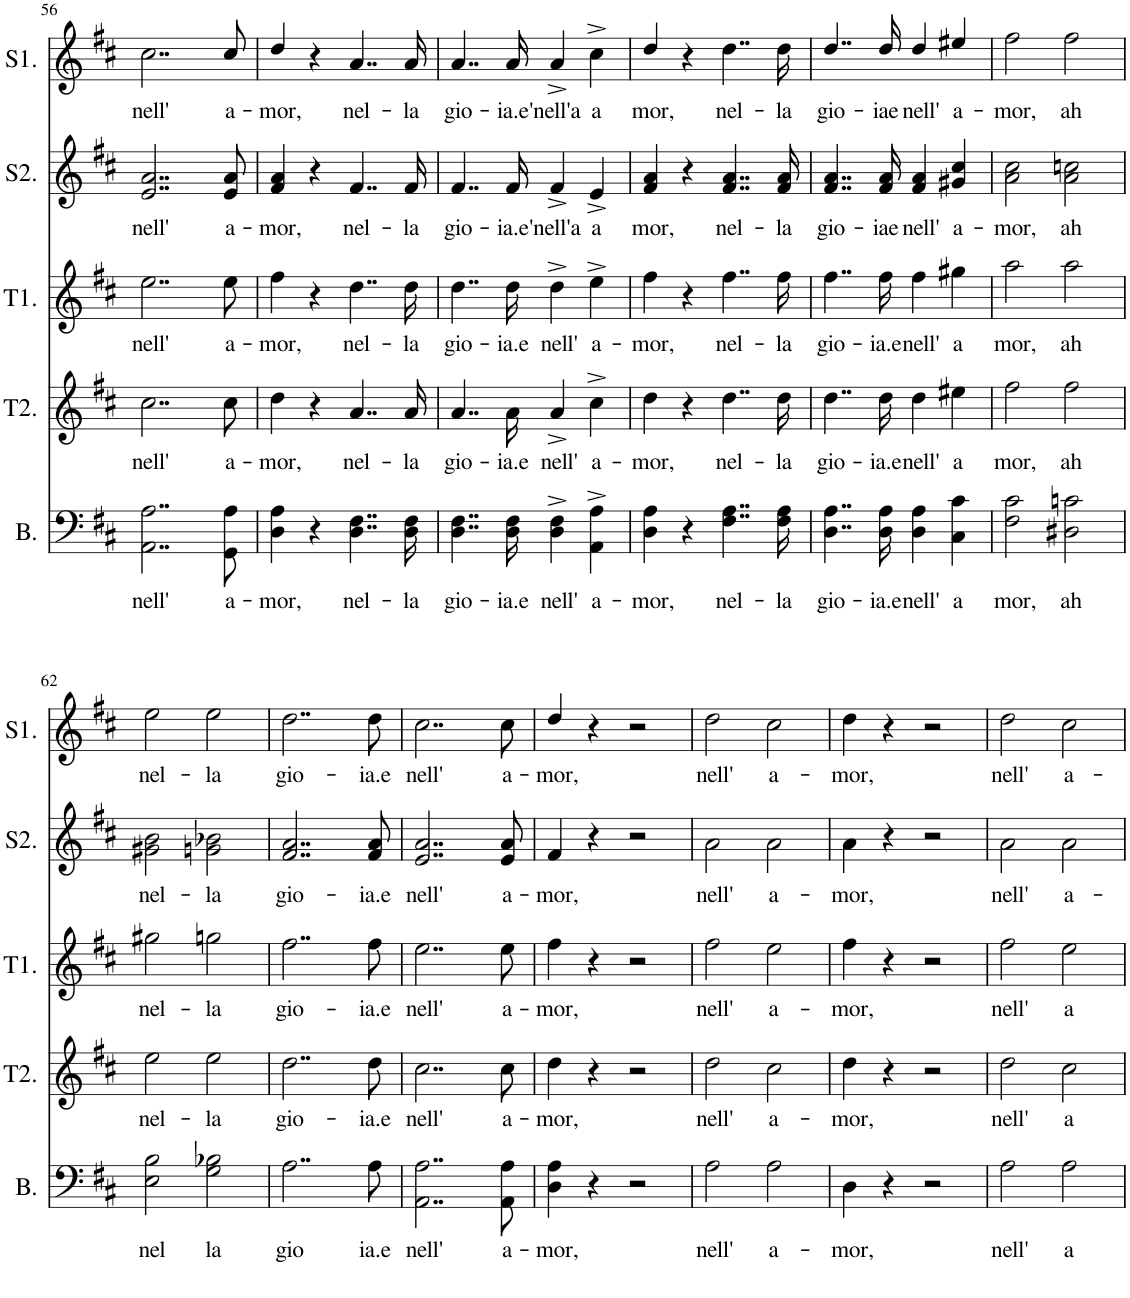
**kern	**text	**kern	**text	**kern	**text	**kern	**text	**kern	**text
*part5	*part5	*part4	*part4	*part3	*part3	*part2	*part2	*part1	*part1
*staff5	*staff5	*staff4	*staff4	*staff3	*staff3	*staff2	*staff2	*staff1	*staff1
*I"Basse	*	*I"Tenor 2	*	*I"Tenor 1	*	*I"Soprano 2	*	*I"Soprano 1	*
*I'B.	*	*I'T2.	*	*I'T1.	*	*I'S2.	*	*I'S1.	*
!!LO:PB:g=z
*clefF4	*	*clefG2	*	*clefG2	*	*clefG2	*	*clefG2	*
*k[f#c#]	*	*k[f#c#]	*	*k[f#c#]	*	*k[f#c#]	*	*k[f#c#]	*
=56	=56	=56	=56	=56	=56	=56	=56	=56	=56
!	!LO:LY:b	!	!LO:LY:b	!	!LO:LY:b	!	!LO:LY:b	!	!LO:LY:b
2..AA\ 2..A\	nell'	2..cc#\	nell'	2..ee\	nell'	2..e/ 2..a/	nell'	2..cc#\	nell'
!	!LO:LY:b	!	!LO:LY:b	!	!LO:LY:b	!	!LO:LY:b	!	!LO:LY:b
8GG\ 8A\	a-	8cc#\	a-	8ee\	a-	8e/ 8a/	a-	8cc#/	a-
=57	=57	=57	=57	=57	=57	=57	=57	=57	=57
!	!LO:LY:b	!	!LO:LY:b	!	!LO:LY:b	!	!LO:LY:b	!	!LO:LY:b
4D\ 4A\	-mor,	4dd\	-mor,	4ff#\	-mor,	4f#/ 4a/	-mor,	4dd/	-mor,
4r	.	4r	.	4r	.	4r	.	4r	.
!	!LO:LY:b	!	!LO:LY:b	!	!LO:LY:b	!	!LO:LY:b	!	!LO:LY:b
4..D\ 4..F#\	nel-	4..a/	nel-	4..dd\	nel-	4..f#/	nel-	4..a/	nel-
!	!LO:LY:b	!	!LO:LY:b	!	!LO:LY:b	!	!LO:LY:b	!	!LO:LY:b
16D\ 16F#\	-la	16a/	-la	16dd\	-la	16f#/	-la	16a/	-la
=58	=58	=58	=58	=58	=58	=58	=58	=58	=58
!	!LO:LY:b	!	!LO:LY:b	!	!LO:LY:b	!	!LO:LY:b	!	!LO:LY:b
4..D\ 4..F#\	gio-	4..a/	gio-	4..dd\	gio-	4..f#/	gio-	4..a/	gio-
!	!LO:LY:b	!	!LO:LY:b	!	!LO:LY:b	!	!LO:LY:b	!	!LO:LY:b
16D\ 16F#\	-ia.e	16a\	-ia.e	16dd\	-ia.e	16f#/	ia.e'	16a/	ia.e'
!	!LO:LY:b	!	!LO:LY:b	!	!LO:LY:b	!	!LO:LY:b	!	!LO:LY:b
4D\^ 4F#\^	nell'	4a^/	nell'	4dd^\	nell'	4f#^/	nell'a	4a^/	nell'a
!	!LO:LY:b	!	!LO:LY:b	!	!LO:LY:b	!	!LO:LY:b	!	!LO:LY:b
4AA\^ 4A\^	a-	4cc#^\	a-	4ee^\	a-	4e^/	a	4cc#^\	a
=59	=59	=59	=59	=59	=59	=59	=59	=59	=59
!	!LO:LY:b	!	!LO:LY:b	!	!LO:LY:b	!	!LO:LY:b	!	!LO:LY:b
4D\ 4A\	-mor,	4dd\	-mor,	4ff#\	-mor,	4f#/ 4a/	mor,	4dd/	mor,
4r	.	4r	.	4r	.	4r	.	4r	.
!	!LO:LY:b	!	!LO:LY:b	!	!LO:LY:b	!	!LO:LY:b	!	!LO:LY:b
4..F#\ 4..A\	nel-	4..dd\	nel-	4..ff#\	nel-	4..f#/ 4..a/	nel-	4..dd\	nel-
!	!LO:LY:b	!	!LO:LY:b	!	!LO:LY:b	!	!LO:LY:b	!	!LO:LY:b
16F#\ 16A\	-la	16dd\	-la	16ff#\	-la	16f#/ 16a/	-la	16dd\	-la
=60	=60	=60	=60	=60	=60	=60	=60	=60	=60
!	!LO:LY:b	!	!LO:LY:b	!	!LO:LY:b	!	!LO:LY:b	!	!LO:LY:b
4..D\ 4..A\	gio-	4..dd\	gio-	4..ff#\	gio-	4..f#/ 4..a/	gio-	4..dd/	gio-
!	!LO:LY:b	!	!LO:LY:b	!	!LO:LY:b	!	!LO:LY:b	!	!LO:LY:b
16D\ 16A\	ia.e	16dd\	ia.e	16ff#\	ia.e	16f#/ 16a/	-iae	16dd/	-iae
!	!LO:LY:b	!	!LO:LY:b	!	!LO:LY:b	!	!LO:LY:b	!	!LO:LY:b
4D\ 4A\	nell'	4dd\	nell'	4ff#\	nell'	4f#/ 4a/	nell'	4dd/	nell'
!	!LO:LY:b	!	!LO:LY:b	!	!LO:LY:b	!	!LO:LY:b	!	!LO:LY:b
4C#\ 4c#\	a	4ee#X\	a	4gg#X\	a	4g#X/ 4cc#/	a-	4ee#X/	a-
=61	=61	=61	=61	=61	=61	=61	=61	=61	=61
!	!LO:LY:b	!	!LO:LY:b	!	!LO:LY:b	!	!LO:LY:b	!	!LO:LY:b
2F#\ 2c#\	-mor,	2ff#\	mor,	2aa\	mor,	2a\ 2cc#\	-mor,	2ff#\	-mor,
!	!LO:LY:b	!	!LO:LY:b	!	!LO:LY:b	!	!LO:LY:b	!	!LO:LY:b
2D#X\ 2cn\	ah	2ff#\	ah	2aa\	ah	2a\ 2ccn\	ah	2ff#\	ah
!!LO:LB:g=z
=62	=62	=62	=62	=62	=62	=62	=62	=62	=62
!	!LO:LY:b	!	!LO:LY:b	!	!LO:LY:b	!	!LO:LY:b	!	!LO:LY:b
2E\ 2B\	nel	2ee\	nel-	2gg#X\	nel-	2g#X\ 2b\	nel-	2ee\	nel-
!	!LO:LY:b	!	!LO:LY:b	!	!LO:LY:b	!	!LO:LY:b	!	!LO:LY:b
2G\ 2B-X\	la	2ee\	-la	2ggn\	-la	2gn\ 2b-X\	-la	2ee\	-la
=63	=63	=63	=63	=63	=63	=63	=63	=63	=63
!	!LO:LY:b	!	!LO:LY:b	!	!LO:LY:b	!	!LO:LY:b	!	!LO:LY:b
2..A\	gio	2..dd\	gio-	2..ff#\	gio-	2..f#/ 2..a/	gio-	2..dd\	gio-
!	!LO:LY:b	!	!LO:LY:b	!	!LO:LY:b	!	!LO:LY:b	!	!LO:LY:b
8A\	ia.e	8dd\	-ia.e	8ff#\	-ia.e	8f#/ 8a/	-ia.e	8dd\	-ia.e
=64	=64	=64	=64	=64	=64	=64	=64	=64	=64
!	!LO:LY:b	!	!LO:LY:b	!	!LO:LY:b	!	!LO:LY:b	!	!LO:LY:b
2..AA\ 2..A\	nell'	2..cc#\	nell'	2..ee\	nell'	2..e/ 2..a/	nell'	2..cc#\	nell'
!	!LO:LY:b	!	!LO:LY:b	!	!LO:LY:b	!	!LO:LY:b	!	!LO:LY:b
8AA\ 8A\	a-	8cc#\	a-	8ee\	a-	8e/ 8a/	a-	8cc#\	a-
=65	=65	=65	=65	=65	=65	=65	=65	=65	=65
!	!LO:LY:b	!	!LO:LY:b	!	!LO:LY:b	!	!LO:LY:b	!	!LO:LY:b
4D\ 4A\	-mor,	4dd\	-mor,	4ff#\	-mor,	4f#/	-mor,	4dd/	-mor,
4r	.	4r	.	4r	.	4r	.	4r	.
2r	.	2r	.	2r	.	2r	.	2r	.
=66	=66	=66	=66	=66	=66	=66	=66	=66	=66
!	!LO:LY:b	!	!LO:LY:b	!	!LO:LY:b	!	!LO:LY:b	!	!LO:LY:b
2A\	nell'	2dd\	nell'	2ff#\	nell'	2a\	nell'	2dd\	nell'
!	!LO:LY:b	!	!LO:LY:b	!	!LO:LY:b	!	!LO:LY:b	!	!LO:LY:b
2A\	a-	2cc#\	a-	2ee\	a-	2a\	a-	2cc#\	a-
=67	=67	=67	=67	=67	=67	=67	=67	=67	=67
!	!LO:LY:b	!	!LO:LY:b	!	!LO:LY:b	!	!LO:LY:b	!	!LO:LY:b
4D\	-mor,	4dd\	-mor,	4ff#\	-mor,	4a\	-mor,	4dd\	-mor,
4r	.	4r	.	4r	.	4r	.	4r	.
2r	.	2r	.	2r	.	2r	.	2r	.
=68	=68	=68	=68	=68	=68	=68	=68	=68	=68
!	!LO:LY:b	!	!LO:LY:b	!	!LO:LY:b	!	!LO:LY:b	!	!LO:LY:b
2A\	nell'	2dd\	nell'	2ff#\	nell'	2a\	nell'	2dd\	nell'
!	!LO:LY:b	!	!LO:LY:b	!	!LO:LY:b	!	!LO:LY:b	!	!LO:LY:b
2A\	a	2cc#\	a	2ee\	a	2a\	a-	2cc#\	a-
=	=	=	=	=	=	=	=	=	=
*-	*-	*-	*-	*-	*-	*-	*-	*-	*-
